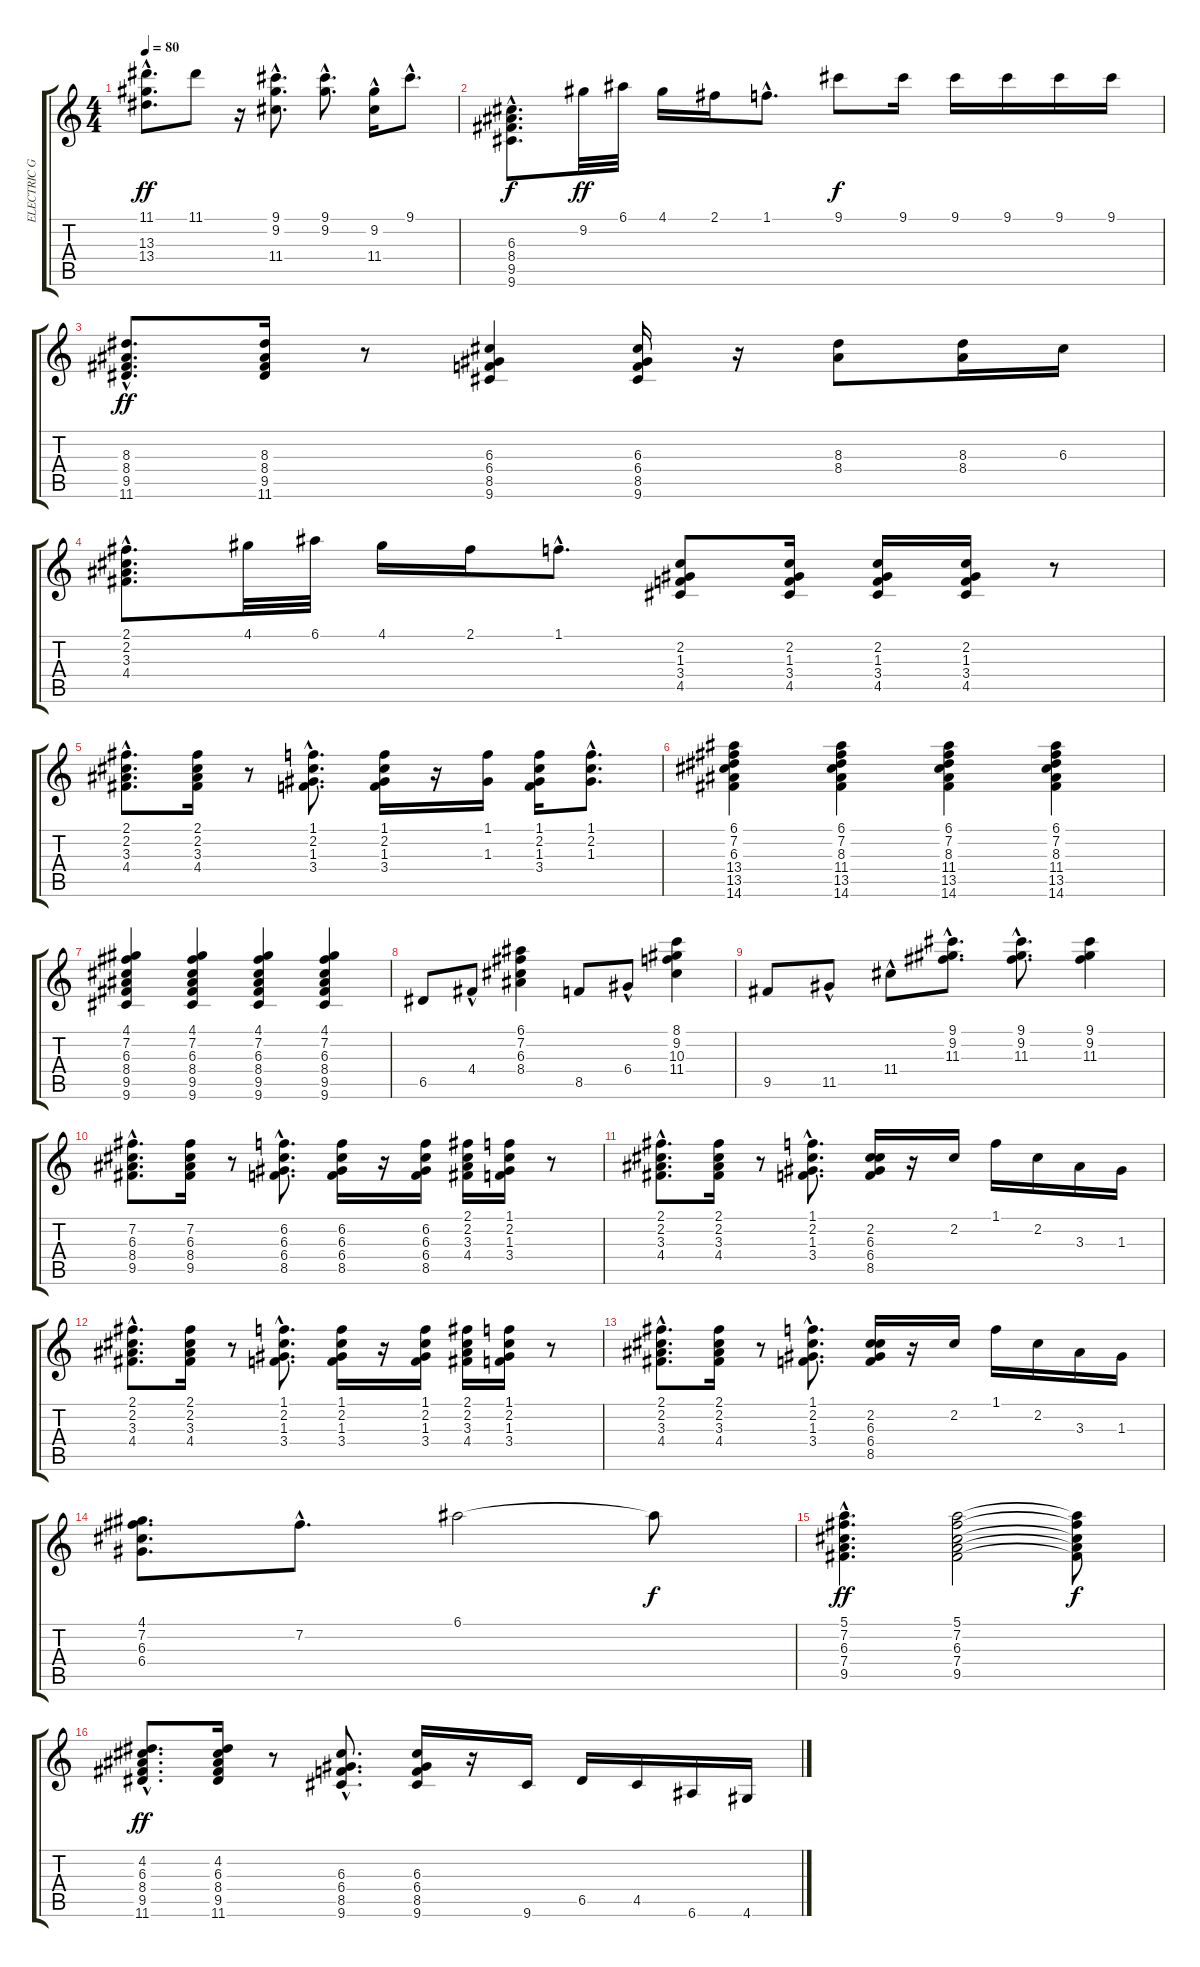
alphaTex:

\track ("ELECTRIC GUIT" "ELECTRIC G") {instrument electricguitarjazz}
\staff {score tabs}
\tuning (E4 B3 G3 D3 A2 E2) {hide}
\ts (4 4)
\tempo 80
\clef g2
\ks c
(11.1{hac} 13.3{hac} 13.4{hac}).8{d dy ff} 11.1.8 r.16 (9.1{hac} 9.2{hac} 11.4{hac}).8{d} (9.1{hac} 9.2{hac}).8{d} (9.2{hac} 11.4).16 9.1{hac}.8{d} |
(6.3{hac} 8.4{hac} 9.5{hac} 9.6{hac}).8{d dy f} 9.2.32{dy ff volume 12} 6.1.32 4.1.16 2.1.16 1.1{hac}.8{d} 9.1.8{dy f} 9.1.16 9.1.16 9.1.16 9.1.16 9.1.16 |
(8.3{hac} 8.4{hac} 9.5{hac} 11.6{hac}).8{d dy ff volume 9} (8.3 8.4 9.5 11.6).16 r.8 (6.3 6.4 8.5 9.6).4 (6.3 6.4 8.5 9.6).16 r.16 (8.3 8.4).8 (8.3 8.4).16 6.3.16 |
(2.1{hac} 2.2{hac} 3.3{hac} 4.4{hac}).8{d} 4.1.32{volume 12} 6.1.32 4.1.16 2.1.16 1.1{hac}.8{d} (2.2 1.3 3.4 4.5).8{volume 9} (2.2 1.3 3.4 4.5).16 (2.2 1.3 3.4 4.5).16 (2.2 1.3 3.4 4.5).16 r.8 |
(2.1{hac} 2.2{hac} 3.3{hac} 4.4{hac}).8{d} (2.1 2.2 3.3 4.4).16 r.8 (1.1{hac} 2.2{hac} 1.3{hac} 3.4{hac}).8{d} (1.1 2.2 1.3 3.4).16 r.16 (1.1 1.3).16 (1.1 2.2 1.3 3.4).16 (1.1{hac} 2.2{hac} 1.3{hac}).8{d} |
(6.1 7.2 6.3 13.4 13.5 14.6).4{volume 8} (6.1 7.2 8.3 11.4 13.5 14.6).4 (6.1 7.2 8.3 11.4 13.5 14.6).4 (6.1 7.2 8.3 11.4 13.5 14.6).4 |
(4.1 7.2 6.3 8.4 9.5 9.6).4 (4.1 7.2 6.3 8.4 9.5 9.6).4 (4.1 7.2 6.3 8.4 9.5 9.6).4 (4.1 7.2 6.3 8.4 9.5 9.6).4 |
6.5.8{volume 10} 4.4{hac}.8 (6.1 7.2 6.3 8.4).4 8.5.8 6.4{hac}.8 (8.1 9.2 10.3 11.4).4 |
9.5.8 11.5{hac}.8 11.4{hac}.8 (9.1{hac} 9.2{hac} 11.3{hac}).8{d} (9.1{hac} 9.2{hac} 11.3{hac}).8{d} (9.1 9.2 11.3).4 |
(7.2{hac} 6.3{hac} 8.4{hac} 9.5{hac}).8{d volume 9} (7.2 6.3 8.4 9.5).16 r.8 (6.2{hac} 6.3{hac} 6.4{hac} 8.5{hac}).8{d} (6.2 6.3 6.4 8.5).16 r.16 (6.2 6.3 6.4 8.5).16 (2.1 2.2 3.3 4.4).16 (1.1 2.2 1.3 3.4).16 r.8 |
(2.1{hac} 2.2{hac} 3.3{hac} 4.4{hac}).8{d} (2.1 2.2 3.3 4.4).16 r.8 (1.1{hac} 2.2{hac} 1.3{hac} 3.4{hac}).8{d} (2.2 6.3 6.4 8.5).16 r.16 2.2.16{volume 11} 1.1.16 2.2.16 3.3.16 1.3.16 |
(2.1{hac} 2.2{hac} 3.3{hac} 4.4{hac}).8{d volume 9} (2.1 2.2 3.3 4.4).16 r.8 (1.1{hac} 2.2{hac} 1.3{hac} 3.4{hac}).8{d} (1.1 2.2 1.3 3.4).16 r.16 (1.1 2.2 1.3 3.4).16 (2.1 2.2 3.3 4.4).16 (1.1 2.2 1.3 3.4).16 r.8 |
(2.1{hac} 2.2{hac} 3.3{hac} 4.4{hac}).8{d} (2.1 2.2 3.3 4.4).16 r.8 (1.1{hac} 2.2{hac} 1.3{hac} 3.4{hac}).8{d} (2.2 6.3 6.4 8.5).16 r.16 2.2.16{volume 11} 1.1.16 2.2.16 3.3.16 1.3.16 |
(4.1 7.2 6.3 6.4).8{d volume 9} 7.2{hac}.8{d} 6.1.2 6.1{t}.8{dy f} |
(5.1{hac} 7.2{hac} 6.3{hac} 7.4{hac} 9.5{hac}).4{d dy ff} (5.1 7.2 6.3 7.4 9.5).2 (5.1{t} 7.2{t} 6.3{t} 7.4{t} 9.5{t}).8{dy f} |
(4.2{hac} 6.3{hac} 8.4{hac} 9.5{hac} 11.6{hac}).8{d dy ff} (4.2 6.3 8.4 9.5 11.6).16 r.8 (6.3{hac} 6.4{hac} 8.5{hac} 9.6{hac}).8{d} (6.3 6.4 8.5 9.6).16 r.16 9.6.16{volume 10} 6.5.16 4.5.16 6.6.16 4.6.16
